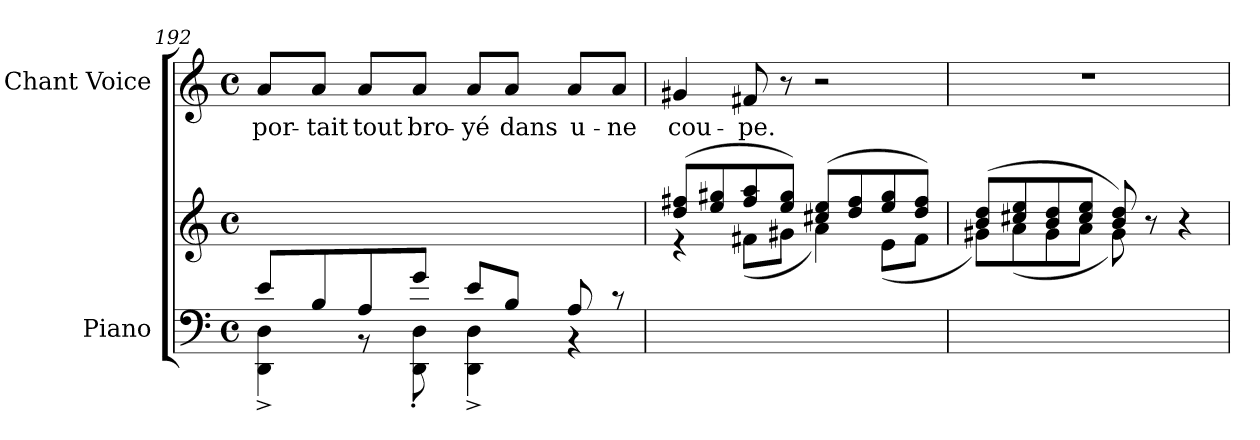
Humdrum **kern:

**kern	**kern	**kern	**text
*part2	*part2	*part1	*part1
*staff3	*staff2	*staff1	*staff1
*I"Piano	*	*I"Chant Voice	*
*I'Pno	*	*	*
*clefF4	*clefG2	*clefG2	*
*k[]	*k[]	*k[]	*
*M4/4	*M4/4	*M4/4	*
*met(c)	*met(c)	*met(c)	*
=192	=192	=192	=192
*^	*	*	*
8e/L	4DD\^ 4D\^	1ryy	8a/L	por-
8B/	.	.	8a/J	-tait
8A/	8r	.	8a/L	tout
8g/J	8DD\' 8D\'	.	8a/J	bro-
8e/L	4DD\^ 4D\^	.	8a/L	-yé
8B/J	.	.	8a/J	dans
8A/	4r	.	8a/L	u-
8r	.	.	8a/J	-ne
*v	*v	*	*	*
=193	=193	=193	=193
*	*^	*	*
1ryy	(8dd/ 8ff#X/L	4r	4g#X/	cou-
.	8ee/ 8gg#X/	.	.	.
.	8ff#/ 8aa/	(8f#X\L	8f#X/	-pe.
.	8ee/ 8gg#/J)	8g#X\J	8r	.
.	(8cc#X/ 8ee/L	4a\)	2r	.
.	8dd/ 8ff#/	.	.	.
.	8ee/ 8gg#/	(8e\L	.	.
.	8dd/ 8ff#/J)	8f#\J	.	.
=194	=194	=194	=194	=194
1ryy	(8b/ 8dd/L	8g#X\L)	1r	.
.	8cc#X/ 8ee/	(8a\	.	.
.	8b/ 8dd/	8g#\	.	.
.	8cc#/ 8ee/J	8a\J	.	.
.	8b/ 8dd/)	8g#\)	.	.
.	8r	4.ryy	.	.
.	4r	.	.	.
*	*v	*v	*	*
=	=	=	=
*-	*-	*-	*-
